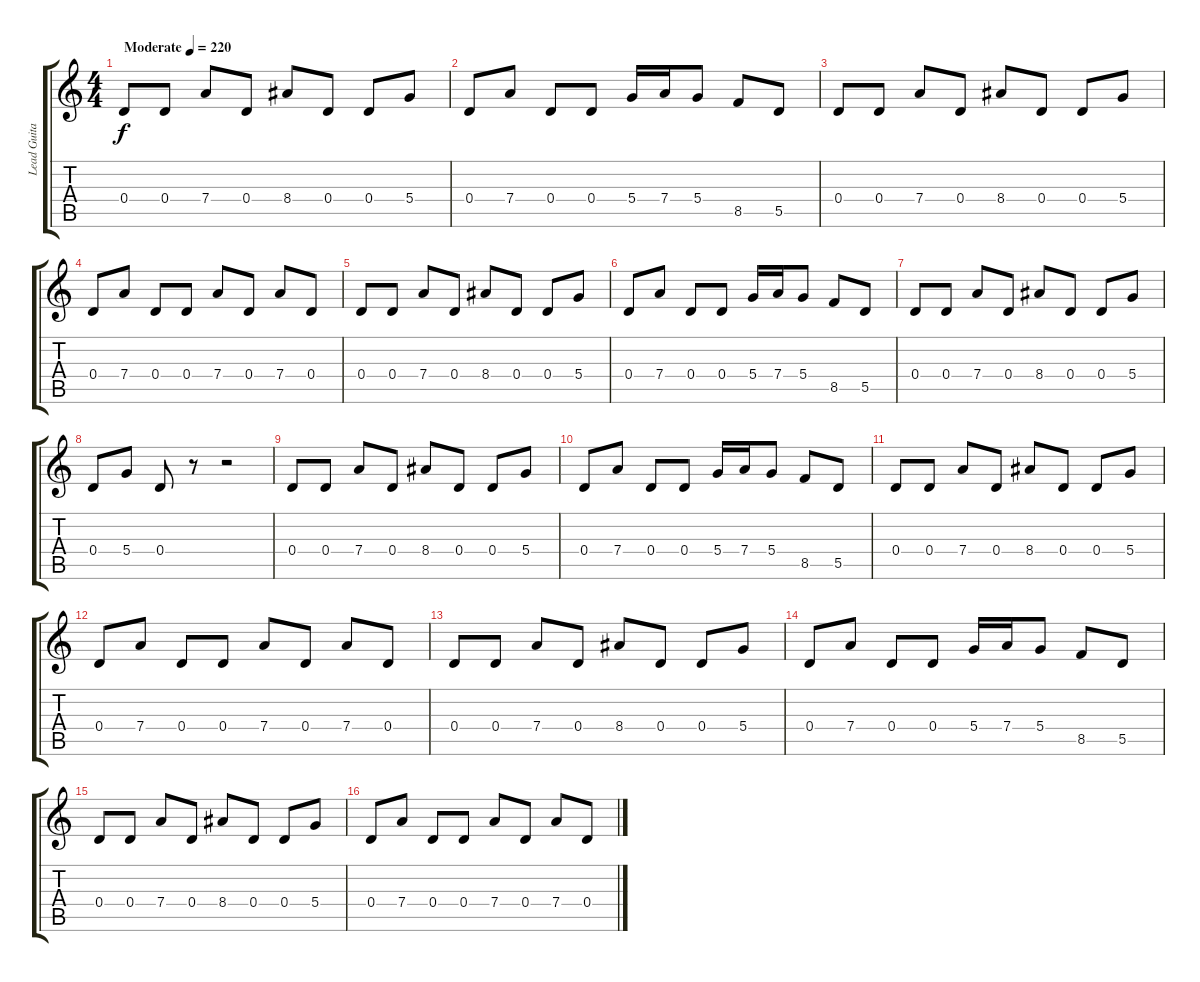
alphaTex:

\track ("Lead Guitar - Eric Lambert" "Lead Guita") {instrument distortionguitar}
\staff {score tabs}
\tuning (E4 B3 G3 D3 A2 D2) {hide}
\ts (4 4)
\tempo (220 "Moderate")
\clef g2
\ks c
0.4.8{dy f instrument distortionguitar} 0.4.8 7.4.8 0.4.8 8.4.8 0.4.8 0.4.8 5.4.8 |
0.4.8 7.4.8 0.4.8 0.4.8 5.4.16 7.4.16 5.4.8 8.5.8 5.5.8 |
0.4.8 0.4.8 7.4.8 0.4.8 8.4.8 0.4.8 0.4.8 5.4.8 |
0.4.8 7.4.8 0.4.8 0.4.8 7.4.8 0.4.8 7.4.8 0.4.8 |
0.4.8 0.4.8 7.4.8 0.4.8 8.4.8 0.4.8 0.4.8 5.4.8 |
0.4.8 7.4.8 0.4.8 0.4.8 5.4.16 7.4.16 5.4.8 8.5.8 5.5.8 |
0.4.8 0.4.8 7.4.8 0.4.8 8.4.8 0.4.8 0.4.8 5.4.8 |
0.4.8 5.4.8 0.4.8 r.8 r.2 |
0.4.8 0.4.8 7.4.8 0.4.8 8.4.8 0.4.8 0.4.8 5.4.8 |
0.4.8 7.4.8 0.4.8 0.4.8 5.4.16 7.4.16 5.4.8 8.5.8 5.5.8 |
0.4.8 0.4.8 7.4.8 0.4.8 8.4.8 0.4.8 0.4.8 5.4.8 |
0.4.8 7.4.8 0.4.8 0.4.8 7.4.8 0.4.8 7.4.8 0.4.8 |
0.4.8 0.4.8 7.4.8 0.4.8 8.4.8 0.4.8 0.4.8 5.4.8 |
0.4.8 7.4.8 0.4.8 0.4.8 5.4.16 7.4.16 5.4.8 8.5.8 5.5.8 |
0.4.8 0.4.8 7.4.8 0.4.8 8.4.8 0.4.8 0.4.8 5.4.8 |
0.4.8 7.4.8 0.4.8 0.4.8 7.4.8 0.4.8 7.4.8 0.4.8
